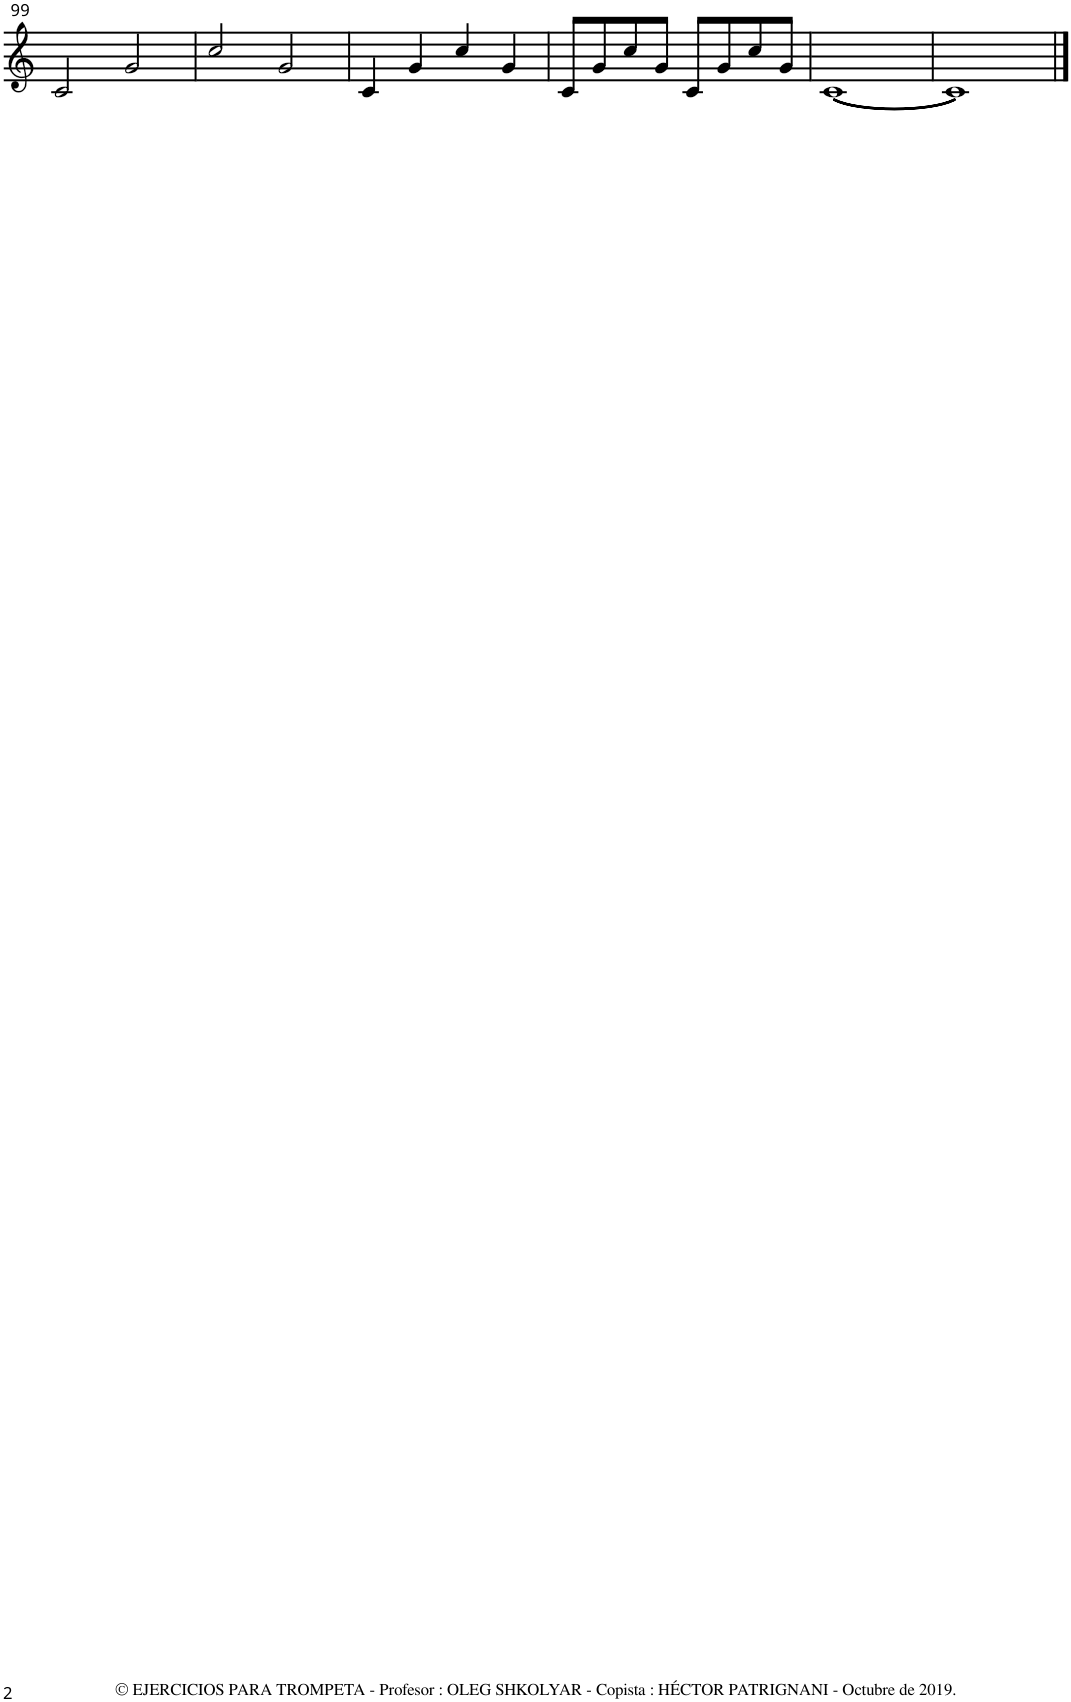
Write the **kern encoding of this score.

**kern
*part1
*staff1
*I"Trompeta en Sib
*I'Tpt
!!LO:PB:g=z
*clefG2
*ITrd1c2
*k[]
*M4/4
*met(c)
=99
2c/
2g/
=100
2cc/
2g/
=101
4c/
4g/
4cc/
4g/
=102
8c/L
8g/
8cc/
8g/J
8c/L
8g/
8cc/
8g/J
=103
[1c
=104
1c]
==
*-
